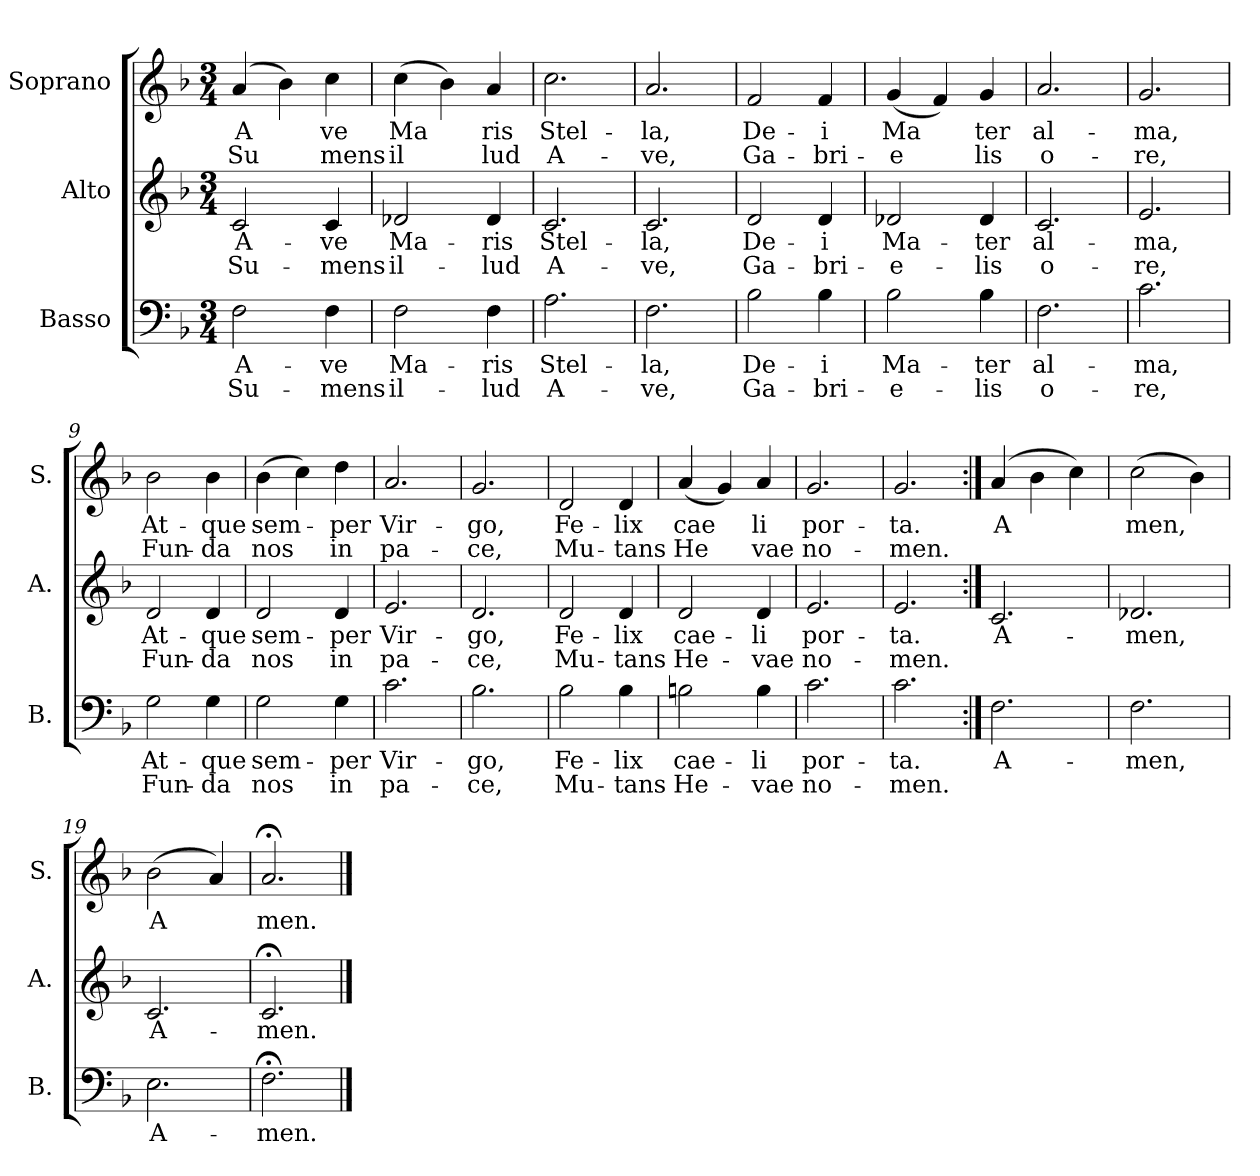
**kern	**text	**text	**kern	**text	**text	**kern	**text	**text
*part3	*part3	*part3	*part2	*part2	*part2	*part1	*part1	*part1
*staff3	*staff3	*staff3	*staff2	*staff2	*staff2	*staff1	*staff1	*staff1
*I"Basso	*	*	*I"Alto	*	*	*I"Soprano	*	*
*I'B.	*	*	*I'A.	*	*	*I'S.	*	*
!!LO:PB:g=z
*stria5	*	*	*stria5	*	*	*stria5	*	*
*clefF4	*	*	*clefG2	*	*	*clefG2	*	*
*k[b-]	*	*	*k[b-]	*	*	*k[b-]	*	*
*F:	*	*	*F:	*	*	*F:	*	*
*M3/4	*	*	*M3/4	*	*	*M3/4	*	*
=1	=1	=1	=1	=1	=1	=1	=1	=1
!	!LO:LY:b:rj	!LO:LY:b:rj	!	!LO:LY:b:rj	!LO:LY:b:rj	!	!LO:LY:b:cj	!LO:LY:b:cj
2F\	A-	-Su-	2c/	A-	-Su-	(>4a/	A-	-Su-
!	!	!	!	!	!	!	!LO:LY:b:cj	!LO:LY:b:cj
.	.	.	.	.	.	4b-\)	--	-
!	!LO:LY:b:rj	!LO:LY:b:rj	!	!LO:LY:b:rj	!LO:LY:b:rj	!	!LO:LY:b:cj	!LO:LY:b:cj
4F\	-ve	mens	4c/	-ve	mens	4cc\	ve	mens
=2	=2	=2	=2	=2	=2	=2	=2	=2
!	!LO:LY:b:rj	!LO:LY:b:rj	!	!LO:LY:b:rj	!LO:LY:b:rj	!	!LO:LY:b:cj	!LO:LY:b:cj
2F\	Ma-	-il-	2d-X/	Ma-	-il-	(>4cc\	Ma-	-il-
!	!	!	!	!	!	!	!LO:LY:b:cj	!LO:LY:b:cj
.	.	.	.	.	.	4b-\)	--	-
!	!LO:LY:b:rj	!LO:LY:b:rj	!	!LO:LY:b:rj	!LO:LY:b:rj	!	!LO:LY:b:cj	!LO:LY:b:cj
4F\	-ris	lud	4d-/	-ris	lud	4a/	ris	lud
=3	=3	=3	=3	=3	=3	=3	=3	=3
!	!LO:LY:b:rj	!LO:LY:b:rj	!	!LO:LY:b:rj	!LO:LY:b:rj	!	!LO:LY:b:cj	!LO:LY:b:cj
2.A\	Stel-	-A-	2.c/	Stel-	-A-	2.cc\	Stel-	-A-
=4	=4	=4	=4	=4	=4	=4	=4	=4
!	!LO:LY:b:rj	!LO:LY:b:rj	!	!LO:LY:b:rj	!LO:LY:b:rj	!	!LO:LY:b:cj	!LO:LY:b:cj
2.F\	-la,	ve,	2.c/	-la,	ve,	2.a/	-la,	ve,
=5	=5	=5	=5	=5	=5	=5	=5	=5
!	!LO:LY:b:rj	!LO:LY:b:rj	!	!LO:LY:b:rj	!LO:LY:b:rj	!	!LO:LY:b:cj	!LO:LY:b:cj
2B-\	De-	-Ga-	2d/	De-	-Ga-	2f/	De-	-Ga-
!	!LO:LY:b:rj	!LO:LY:b:rj	!	!LO:LY:b:rj	!LO:LY:b:rj	!	!LO:LY:b:cj	!LO:LY:b:cj
4B-\	-i	bri-	4d/	-i	bri-	4f/	-i	bri-
!!LO:LB:g=z
=6	=6	=6	=6	=6	=6	=6	=6	=6
!	!LO:LY:b:rj	!LO:LY:b:rj	!	!LO:LY:b:rj	!LO:LY:b:rj	!	!LO:LY:b:cj	!LO:LY:b:cj
2B-\	-Ma-	-e-	2d-X/	-Ma-	-e-	(<4g/	-Ma-	-e-
!	!	!	!	!	!	!	!LO:LY:b:cj	!LO:LY:b:cj
.	.	.	.	.	.	4f/)	--	-
!	!LO:LY:b:rj	!LO:LY:b:rj	!	!LO:LY:b:rj	!LO:LY:b:rj	!	!LO:LY:b:cj	!LO:LY:b:cj
4B-\	-ter	lis	4d-/	-ter	lis	4g/	ter	lis
=7	=7	=7	=7	=7	=7	=7	=7	=7
!	!LO:LY:b:rj	!LO:LY:b:rj	!	!LO:LY:b:rj	!LO:LY:b:rj	!	!LO:LY:b:cj	!LO:LY:b:cj
2.F\	al-	-o-	2.c/	al-	-o-	2.a/	al-	-o-
=8	=8	=8	=8	=8	=8	=8	=8	=8
!	!LO:LY:b:rj	!LO:LY:b:rj	!	!LO:LY:b:rj	!LO:LY:b:rj	!	!LO:LY:b:cj	!LO:LY:b:cj
2.c\	-ma,	re,	2.e/	-ma,	re,	2.g/	-ma,	re,
=9	=9	=9	=9	=9	=9	=9	=9	=9
!	!LO:LY:b:rj	!LO:LY:b:rj	!	!LO:LY:b:rj	!LO:LY:b:rj	!	!LO:LY:b:cj	!LO:LY:b:cj
2G\	At-	-Fun-	2d/	At-	-Fun-	2b-\	At-	-Fun-
!	!LO:LY:b:rj	!LO:LY:b:rj	!	!LO:LY:b:rj	!LO:LY:b:rj	!	!LO:LY:b:cj	!LO:LY:b:cj
4G\	-que	da	4d/	-que	da	4b-\	-que	da
=10	=10	=10	=10	=10	=10	=10	=10	=10
!	!LO:LY:b:rj	!LO:LY:b:rj	!	!LO:LY:b:rj	!LO:LY:b:rj	!	!LO:LY:b:cj	!LO:LY:b:cj
2G\	sem-	-nos	2d/	sem-	-nos	(>4b-\	sem-	-nos
!	!	!	!	!	!	!	!LO:LY:b:cj	!LO:LY:b:cj
.	.	.	.	.	.	4cc\)	.	.
!	!LO:LY:b:rj	!LO:LY:b:rj	!	!LO:LY:b:rj	!LO:LY:b:rj	!	!LO:LY:b:cj	!LO:LY:b:cj
4G\	per	in	4d/	per	in	4dd\	per	in
!!LO:LB:g=z
=11	=11	=11	=11	=11	=11	=11	=11	=11
!	!LO:LY:b:rj	!LO:LY:b:rj	!	!LO:LY:b:rj	!LO:LY:b:rj	!	!LO:LY:b:cj	!LO:LY:b:cj
2.c\	Vir-	-pa-	2.e/	Vir-	-pa-	2.a/	Vir-	-pa-
=12	=12	=12	=12	=12	=12	=12	=12	=12
!	!LO:LY:b:rj	!LO:LY:b:rj	!	!LO:LY:b:rj	!LO:LY:b:rj	!	!LO:LY:b:cj	!LO:LY:b:cj
2.B-\	-go,	ce,	2.d/	-go,	ce,	2.g/	-go,	ce,
=13	=13	=13	=13	=13	=13	=13	=13	=13
!	!LO:LY:b:rj	!LO:LY:b:rj	!	!LO:LY:b:rj	!LO:LY:b:rj	!	!LO:LY:b:cj	!LO:LY:b:cj
2B-\	Fe-	-Mu-	2d/	Fe-	-Mu-	2d/	Fe-	-Mu-
!	!LO:LY:b:rj	!LO:LY:b:rj	!	!LO:LY:b:rj	!LO:LY:b:rj	!	!LO:LY:b:cj	!LO:LY:b:cj
4B-\	-lix	tans	4d/	-lix	tans	4d/	-lix	tans
=14	=14	=14	=14	=14	=14	=14	=14	=14
!	!LO:LY:b:rj	!LO:LY:b:rj	!	!LO:LY:b:rj	!LO:LY:b:rj	!	!LO:LY:b:cj	!LO:LY:b:cj
2Bn\	cae-	-He-	2d/	cae-	-He-	(<4a/	cae-	-He-
!	!	!	!	!	!	!	!LO:LY:b:cj	!LO:LY:b:cj
.	.	.	.	.	.	4g/)	--	-
!	!LO:LY:b:rj	!LO:LY:b:rj	!	!LO:LY:b:rj	!LO:LY:b:rj	!	!LO:LY:b:cj	!LO:LY:b:cj
4B\	-li	vae	4d/	-li	vae	4a/	li	vae
=15	=15	=15	=15	=15	=15	=15	=15	=15
!	!LO:LY:b:rj	!LO:LY:b:rj	!	!LO:LY:b:rj	!LO:LY:b:rj	!	!LO:LY:b:cj	!LO:LY:b:cj
2.c\	por-	-no-	2.e/	por-	-no-	2.g/	por-	-no-
=16	=16	=16	=16	=16	=16	=16	=16	=16
!	!LO:LY:b:rj	!LO:LY:b:rj	!	!LO:LY:b:rj	!LO:LY:b:rj	!	!LO:LY:b:cj	!LO:LY:b:cj
2.c\	-ta.	men.	2.e/	-ta.	men.	2.g/	-ta.	men.
!!LO:PB:g=z
=17:|!	=17:|!	=17:|!	=17:|!	=17:|!	=17:|!	=17:|!	=17:|!	=17:|!
!	!LO:LY:b:rj	!	!	!LO:LY:b:rj	!	!	!LO:LY:b:cj	!
2.F\	A-	.	2.c/	A-	.	(>4a/	A-	.
!	!	!	!	!	!	!	!LO:LY:b:cj	!
.	.	.	.	.	.	4b-\	--	.
!	!	!	!	!	!	!	!LO:LY:b:cj	!
.	.	.	.	.	.	4cc\)	--	.
=18	=18	=18	=18	=18	=18	=18	=18	=18
!	!LO:LY:b:rj	!	!	!LO:LY:b:rj	!	!	!LO:LY:b:cj	!
2.F\	-men,	.	2.d-X/	-men,	.	(>2cc\	-men,	.
!	!	!	!	!	!	!	!LO:LY:b:cj	!
.	.	.	.	.	.	4b-\)	.	.
=19	=19	=19	=19	=19	=19	=19	=19	=19
!	!LO:LY:b:rj	!	!	!LO:LY:b:rj	!	!	!LO:LY:b:cj	!
2.E\	A-	.	2.c/	A-	.	(>2b-\	A-	.
!	!	!	!	!	!	!	!LO:LY:b:cj	!
.	.	.	.	.	.	4a/)	--	.
=20	=20	=20	=20	=20	=20	=20	=20	=20
!	!LO:LY:b:rj	!	!	!LO:LY:b:rj	!	!	!LO:LY:b:cj	!
2.F;<\	-men.	.	2.c;</	-men.	.	2.a;</	-men.	.
==	==	==	==	==	==	==	==	==
*-	*-	*-	*-	*-	*-	*-	*-	*-
